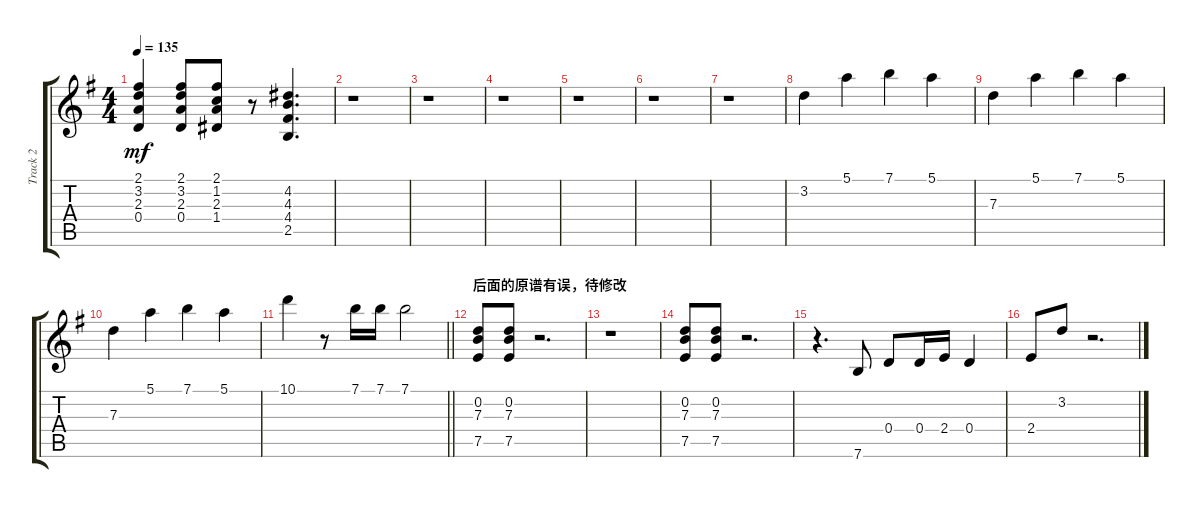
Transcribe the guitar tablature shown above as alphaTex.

\track ("Track 2" "Track 2") {instrument acousticguitarsteel}
\staff {score tabs}
\tuning (E4 B3 G3 D3 A2 E2) {hide}
\ts (4 4)
\tempo 135
\clef g2
\ks g
(2.1 3.2 2.3 0.4).4{dy mf} (2.1 3.2 2.3 0.4).8 (2.1 1.2 2.3 1.4).8 r.8 (4.2 4.3 4.4 2.5).4{d} |
r.1 |
r.1 |
r.1 |
r.1 |
r.1 |
r.1 |
3.2.4 5.1.4 7.1.4 5.1.4 |
7.3.4 5.1.4 7.1.4 5.1.4 |
7.3.4 5.1.4 7.1.4 5.1.4 |
\barLineRight lightlight
10.1.4 r.8 7.1.16 7.1.16 7.1.2 |
\section ("" "后面的原谱有误，待修改")
(0.2 7.3 7.5).8{volume 0} (0.2 7.3 7.5).8 r.2{d} |
r.1 |
(0.2 7.3 7.5).8 (0.2 7.3 7.5).8 r.2{d} |
r.4{d} 7.6.8 0.4.8 0.4.16 2.4.16 0.4.4 |
2.4.8 3.2.8 r.2{d}
